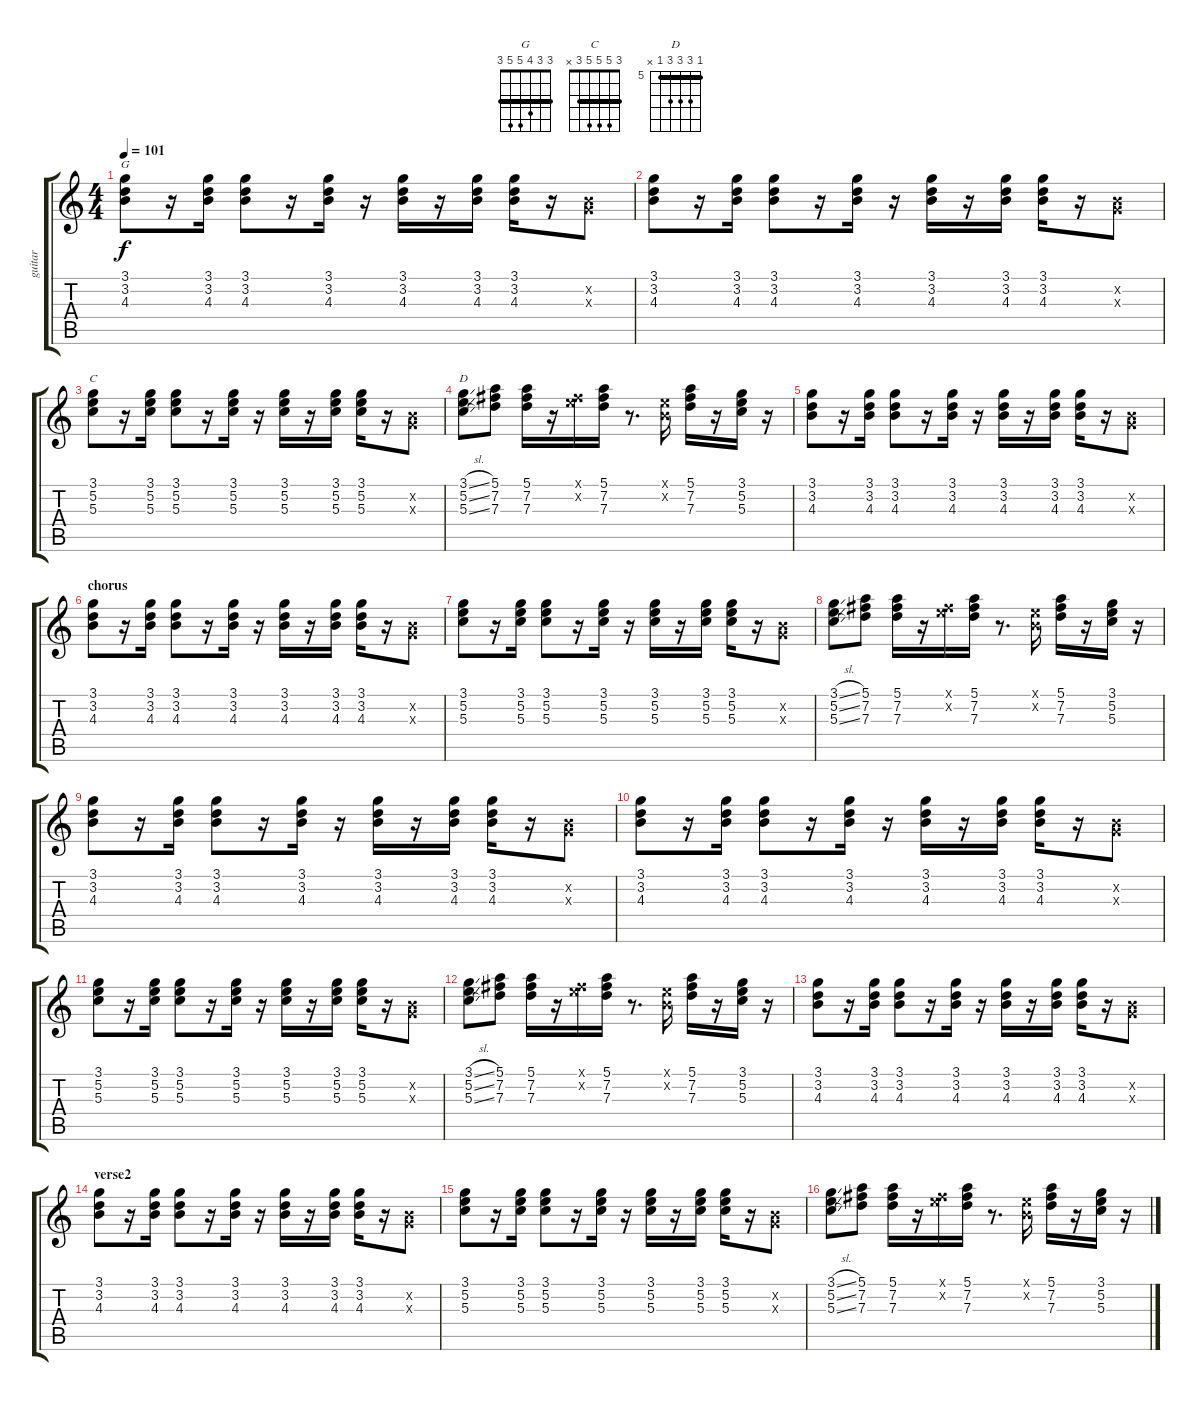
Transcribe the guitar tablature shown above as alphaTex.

\track ("guitar" "guitar") {instrument electricguitarmuted}
\staff {score tabs}
\tuning (E4 B3 G3 D3 A2 E2) {hide}
\chord ("G" 3 3 4 5 5 3) {barre 3}
\chord ("C" 3 5 5 5 3 x) {barre 3}
\chord ("D" 5 7 7 7 5 x) {firstfret 5 barre 5}
\ts (4 4)
\tempo 101
\clef g2
\ks c
(3.1 3.2 4.3).8{ch "G" dy f} r.16 (3.1 3.2 4.3).16 (3.1 3.2 4.3).8 r.16 (3.1 3.2 4.3).16 r.16 (3.1 3.2 4.3).16 r.16 (3.1 3.2 4.3).16 (3.1 3.2 4.3).16 r.16 (0.2{x} 0.3{x}).8 |
(3.1 3.2 4.3).8 r.16 (3.1 3.2 4.3).16 (3.1 3.2 4.3).8 r.16 (3.1 3.2 4.3).16 r.16 (3.1 3.2 4.3).16 r.16 (3.1 3.2 4.3).16 (3.1 3.2 4.3).16 r.16 (0.2{x} 0.3{x}).8 |
(3.1 5.2 5.3).8{ch "C"} r.16 (3.1 5.2 5.3).16 (3.1 5.2 5.3).8 r.16 (3.1 5.2 5.3).16 r.16 (3.1 5.2 5.3).16 r.16 (3.1 5.2 5.3).16 (3.1 5.2 5.3).16 r.16 (0.2{x} 0.3{x}).8 |
(3.1{sl} 5.2{sl} 5.3{sl}).8{ch "D"} (5.1 7.2 7.3).8 (5.1 7.2 7.3).16 r.16 (0.1{x} 7.2{x}).16 (5.1 7.2 7.3).16 r.8{d} (0.1{x} 0.2{x}).16 (5.1 7.2 7.3).16 r.16 (3.1 5.2 5.3).16 r.16 |
(3.1 3.2 4.3).8 r.16 (3.1 3.2 4.3).16 (3.1 3.2 4.3).8 r.16 (3.1 3.2 4.3).16 r.16 (3.1 3.2 4.3).16 r.16 (3.1 3.2 4.3).16 (3.1 3.2 4.3).16 r.16 (0.2{x} 0.3{x}).8 |
\section ("" "chorus")
(3.1 3.2 4.3).8 r.16 (3.1 3.2 4.3).16 (3.1 3.2 4.3).8 r.16 (3.1 3.2 4.3).16 r.16 (3.1 3.2 4.3).16 r.16 (3.1 3.2 4.3).16 (3.1 3.2 4.3).16 r.16 (0.2{x} 0.3{x}).8 |
(3.1 5.2 5.3).8 r.16 (3.1 5.2 5.3).16 (3.1 5.2 5.3).8 r.16 (3.1 5.2 5.3).16 r.16 (3.1 5.2 5.3).16 r.16 (3.1 5.2 5.3).16 (3.1 5.2 5.3).16 r.16 (0.2{x} 0.3{x}).8 |
(3.1{sl} 5.2{sl} 5.3{sl}).8 (5.1 7.2 7.3).8 (5.1 7.2 7.3).16 r.16 (0.1{x} 7.2{x}).16 (5.1 7.2 7.3).16 r.8{d} (0.1{x} 0.2{x}).16 (5.1 7.2 7.3).16 r.16 (3.1 5.2 5.3).16 r.16 |
(3.1 3.2 4.3).8 r.16 (3.1 3.2 4.3).16 (3.1 3.2 4.3).8 r.16 (3.1 3.2 4.3).16 r.16 (3.1 3.2 4.3).16 r.16 (3.1 3.2 4.3).16 (3.1 3.2 4.3).16 r.16 (0.2{x} 0.3{x}).8 |
(3.1 3.2 4.3).8 r.16 (3.1 3.2 4.3).16 (3.1 3.2 4.3).8 r.16 (3.1 3.2 4.3).16 r.16 (3.1 3.2 4.3).16 r.16 (3.1 3.2 4.3).16 (3.1 3.2 4.3).16 r.16 (0.2{x} 0.3{x}).8 |
(3.1 5.2 5.3).8 r.16 (3.1 5.2 5.3).16 (3.1 5.2 5.3).8 r.16 (3.1 5.2 5.3).16 r.16 (3.1 5.2 5.3).16 r.16 (3.1 5.2 5.3).16 (3.1 5.2 5.3).16 r.16 (0.2{x} 0.3{x}).8 |
(3.1{sl} 5.2{sl} 5.3{sl}).8 (5.1 7.2 7.3).8 (5.1 7.2 7.3).16 r.16 (0.1{x} 7.2{x}).16 (5.1 7.2 7.3).16 r.8{d} (0.1{x} 0.2{x}).16 (5.1 7.2 7.3).16 r.16 (3.1 5.2 5.3).16 r.16 |
(3.1 3.2 4.3).8 r.16 (3.1 3.2 4.3).16 (3.1 3.2 4.3).8 r.16 (3.1 3.2 4.3).16 r.16 (3.1 3.2 4.3).16 r.16 (3.1 3.2 4.3).16 (3.1 3.2 4.3).16 r.16 (0.2{x} 0.3{x}).8 |
\section ("" "verse2")
(3.1 3.2 4.3).8 r.16 (3.1 3.2 4.3).16 (3.1 3.2 4.3).8 r.16 (3.1 3.2 4.3).16 r.16 (3.1 3.2 4.3).16 r.16 (3.1 3.2 4.3).16 (3.1 3.2 4.3).16 r.16 (0.2{x} 0.3{x}).8 |
(3.1 5.2 5.3).8 r.16 (3.1 5.2 5.3).16 (3.1 5.2 5.3).8 r.16 (3.1 5.2 5.3).16 r.16 (3.1 5.2 5.3).16 r.16 (3.1 5.2 5.3).16 (3.1 5.2 5.3).16 r.16 (0.2{x} 0.3{x}).8 |
(3.1{sl} 5.2{sl} 5.3{sl}).8 (5.1 7.2 7.3).8 (5.1 7.2 7.3).16 r.16 (0.1{x} 7.2{x}).16 (5.1 7.2 7.3).16 r.8{d} (0.1{x} 0.2{x}).16 (5.1 7.2 7.3).16 r.16 (3.1 5.2 5.3).16 r.16
